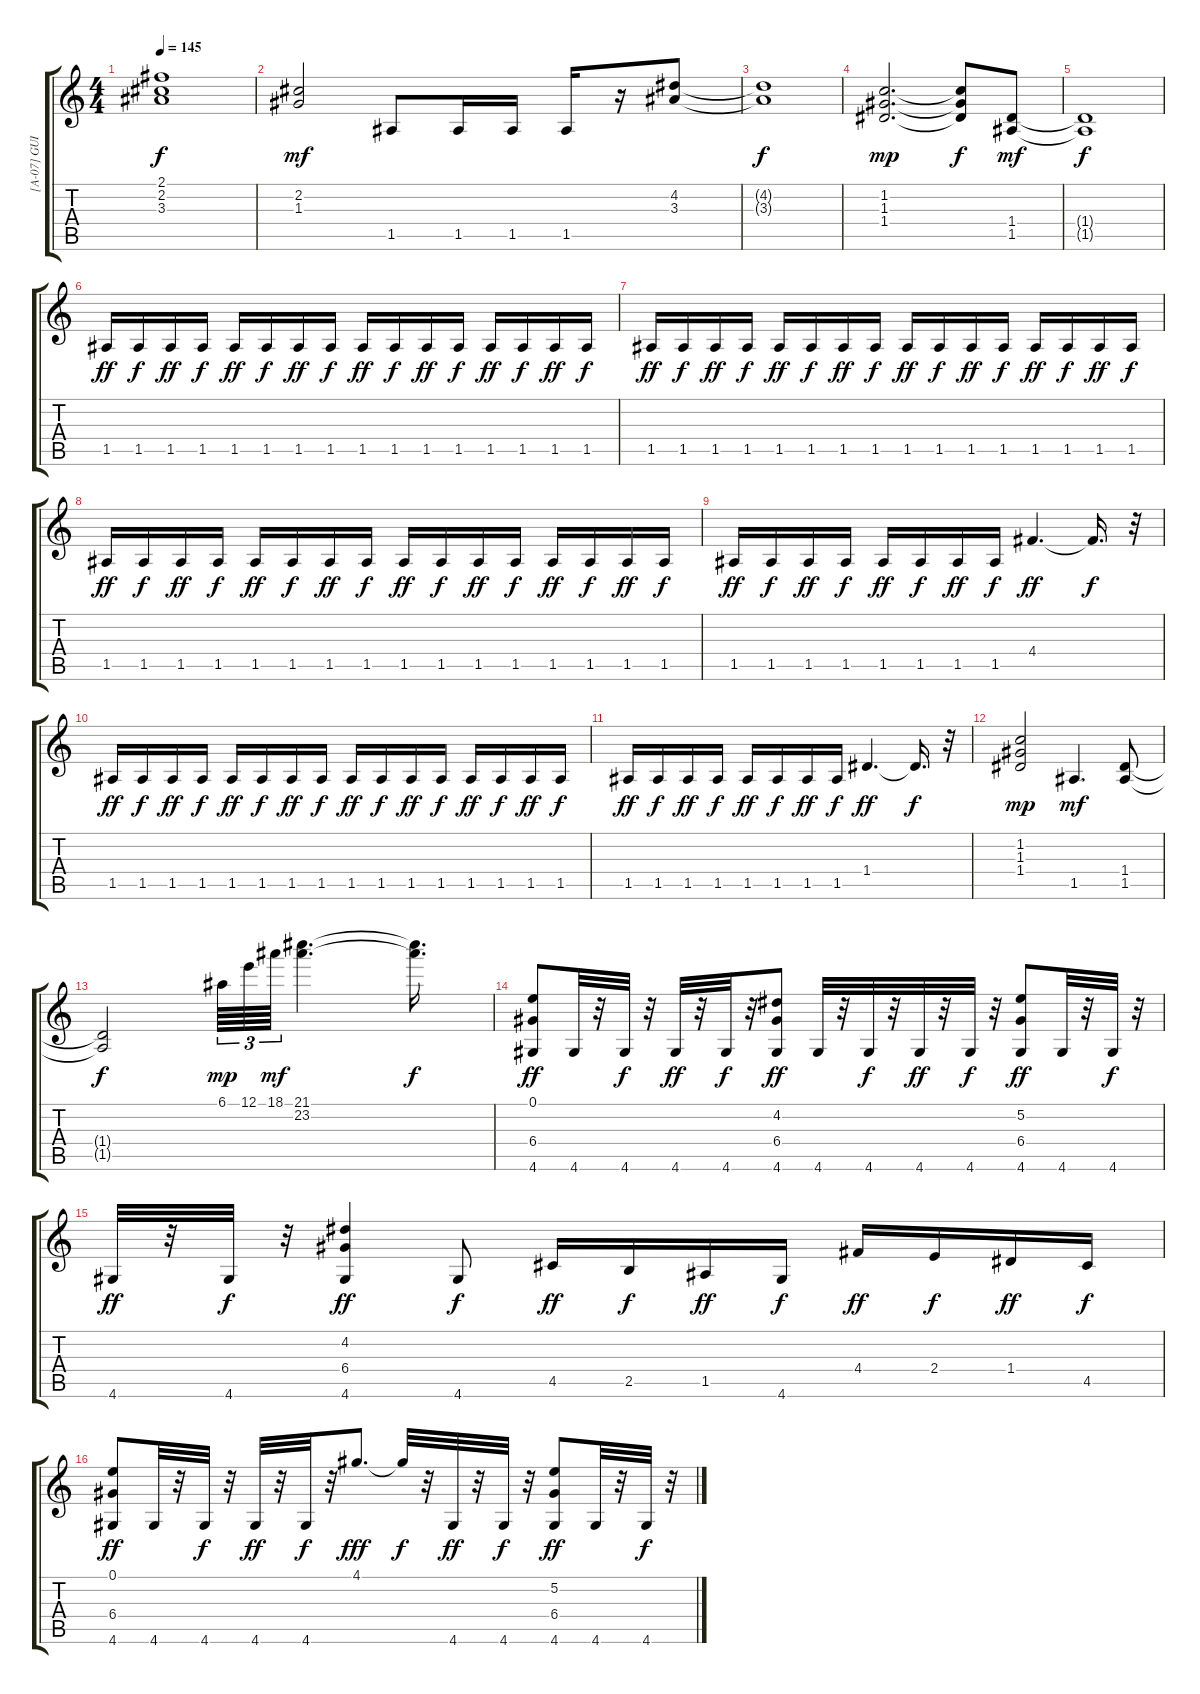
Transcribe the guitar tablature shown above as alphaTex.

\track ("[A-07] GUITAR 2" "[A-07] GUI") {instrument distortionguitar}
\staff {score tabs}
\tuning (E4 B3 G3 D3 A2 E2) {hide}
\ts (4 4)
\tempo 145
\clef g2
\ks c
(2.1{t} 2.2{t} 3.3{t}).1{dy f} |
(2.2 1.3).2{dy mf} 1.5.8 1.5.16 1.5.16 1.5.16 r.16 (4.2 3.3).8 |
(4.2{t} 3.3{t}).1{dy f} |
(1.2 1.3 1.4).2{d dy mp} (1.2{t} 1.3{t} 1.4{t}).8{dy f} (1.4 1.5).8{dy mf} |
(1.4{t} 1.5{t}).1{dy f} |
1.5.16{dy ff} 1.5.16{dy f} 1.5.16{dy ff} 1.5.16{dy f} 1.5.16{dy ff} 1.5.16{dy f} 1.5.16{dy ff} 1.5.16{dy f} 1.5.16{dy ff} 1.5.16{dy f} 1.5.16{dy ff} 1.5.16{dy f} 1.5.16{dy ff} 1.5.16{dy f} 1.5.16{dy ff} 1.5.16{dy f} |
1.5.16{dy ff} 1.5.16{dy f} 1.5.16{dy ff} 1.5.16{dy f} 1.5.16{dy ff} 1.5.16{dy f} 1.5.16{dy ff} 1.5.16{dy f} 1.5.16{dy ff} 1.5.16{dy f} 1.5.16{dy ff} 1.5.16{dy f} 1.5.16{dy ff} 1.5.16{dy f} 1.5.16{dy ff} 1.5.16{dy f} |
1.5.16{dy ff} 1.5.16{dy f} 1.5.16{dy ff} 1.5.16{dy f} 1.5.16{dy ff} 1.5.16{dy f} 1.5.16{dy ff} 1.5.16{dy f} 1.5.16{dy ff} 1.5.16{dy f} 1.5.16{dy ff} 1.5.16{dy f} 1.5.16{dy ff} 1.5.16{dy f} 1.5.16{dy ff} 1.5.16{dy f} |
1.5.16{dy ff} 1.5.16{dy f} 1.5.16{dy ff} 1.5.16{dy f} 1.5.16{dy ff} 1.5.16{dy f} 1.5.16{dy ff} 1.5.16{dy f} 4.4.4{d dy ff instrument guitarharmonics} 4.4{t}.16{d dy f} r.32 |
1.5.16{dy ff instrument distortionguitar} 1.5.16{dy f} 1.5.16{dy ff} 1.5.16{dy f} 1.5.16{dy ff} 1.5.16{dy f} 1.5.16{dy ff} 1.5.16{dy f} 1.5.16{dy ff} 1.5.16{dy f} 1.5.16{dy ff} 1.5.16{dy f} 1.5.16{dy ff} 1.5.16{dy f} 1.5.16{dy ff} 1.5.16{dy f} |
1.5.16{dy ff} 1.5.16{dy f} 1.5.16{dy ff} 1.5.16{dy f} 1.5.16{dy ff} 1.5.16{dy f} 1.5.16{dy ff} 1.5.16{dy f} 1.4.4{d dy ff} 1.4{t}.16{d dy f} r.32 |
(1.2 1.3 1.4).2{dy mp} 1.5.4{d dy mf} (1.4 1.5).8 |
(1.4{t} 1.5{t}).2{dy f} 6.1.64{tu (3 2) dy mp} 12.1.64{tu (3 2)} 18.1.64{tu (3 2) dy mf} (21.1 23.2).4{d} (21.1{t} 23.2{t}).16{d dy f} |
(0.1 6.4 4.6).8{dy ff} 4.6.32 r.32 4.6.32{dy f} r.32 4.6.32{dy ff} r.32 4.6.32{dy f} r.32 (4.2 6.4 4.6).8{dy ff} 4.6.32 r.32 4.6.32{dy f} r.32 4.6.32{dy ff} r.32 4.6.32{dy f} r.32 (5.2 6.4 4.6).8{dy ff} 4.6.32 r.32 4.6.32{dy f} r.32 |
4.6.32{dy ff} r.32 4.6.32{dy f} r.32 (4.2 6.4 4.6).4{dy ff} 4.6.8{dy f} 4.5.16{dy ff} 2.5.16{dy f} 1.5.16{dy ff} 4.6.16{dy f} 4.4.16{dy ff} 2.4.16{dy f} 1.4.16{dy ff} 4.5.16{dy f} |
(0.1 6.4 4.6).8{dy ff} 4.6.32 r.32 4.6.32{dy f} r.32 4.6.32{dy ff} r.32 4.6.32{dy f} r.32 4.1.8{d dy fff instrument guitarharmonics} 4.1{t}.32{dy f} r.32 4.6.32{dy ff instrument distortionguitar} r.32 4.6.32{dy f} r.32 (5.2 6.4 4.6).8{dy ff} 4.6.32 r.32 4.6.32{dy f} r.32
